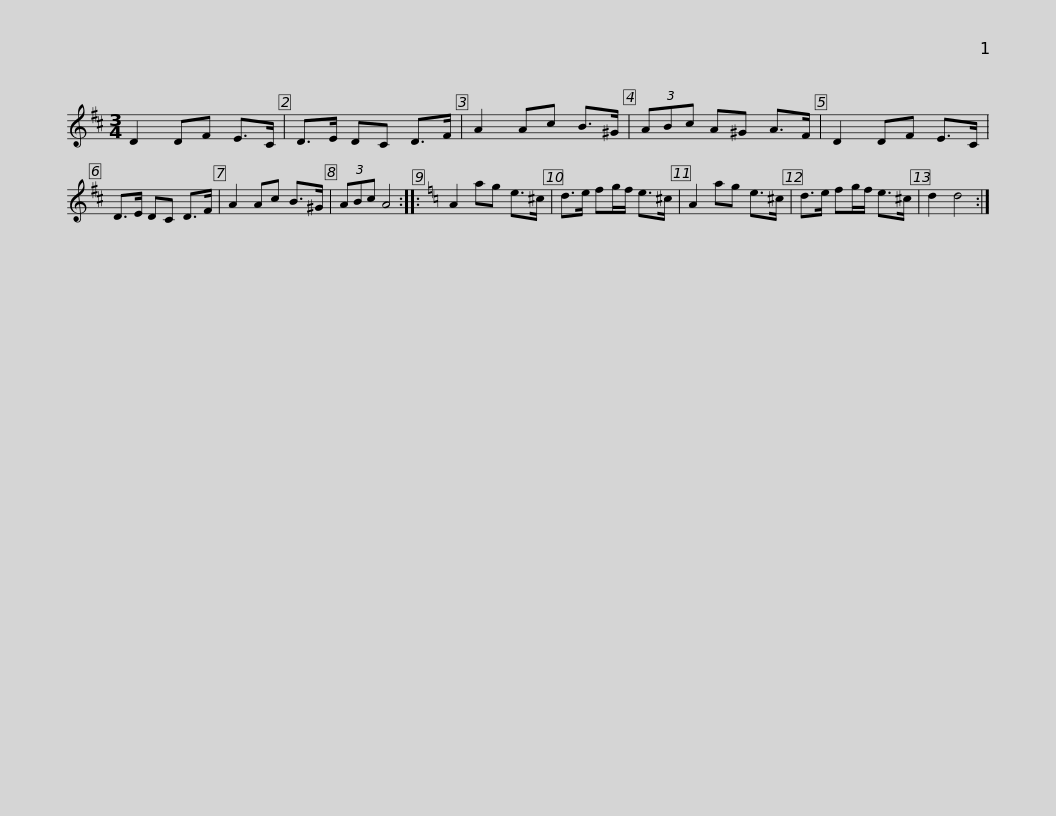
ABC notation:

X:1
L:1/8
M:3/4
I:linebreak $
K:D
V:1 treble
V:1
 D2 DF E>C | D>E DC D>F | A2 Ac B>^G | (3ABc A^G A>F | D2 DF E>C | %5
 D>E DC D>F |$ A2 Ac B>^G | (3ABc A4 ::[K:C] A2 ag e>^c | d>e fg/f/ e>^c | %10
 A2 ag e>^c | d>e fg/f/ e>^c |$ d2 d4 :| %13
